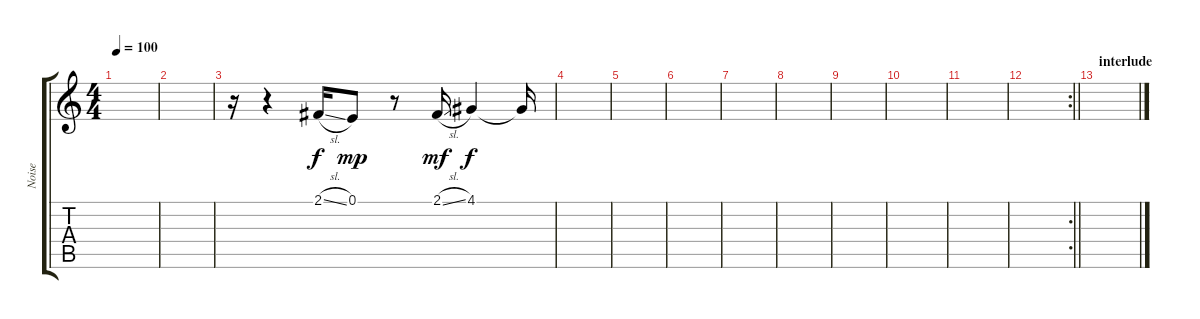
\track ("Noise" "Noise") {instrument guitarfretnoise}
\staff {score tabs}
\tuning (E4 B3 G3 D3 A2 E2) {hide}
\ts (4 4)
\tempo 100
\clef g2
\ks c
|
|
r.16 r.4 2.1{sl}.16 0.1.8{dy mp} r.8 2.1{sl}.16{dy mf} 4.1.4{dy f} 4.1{t}.16 |
|
|
|
|
|
|
|
|
\rc 2
\barLineRight lightlight
|
\section ("" "interlude")
